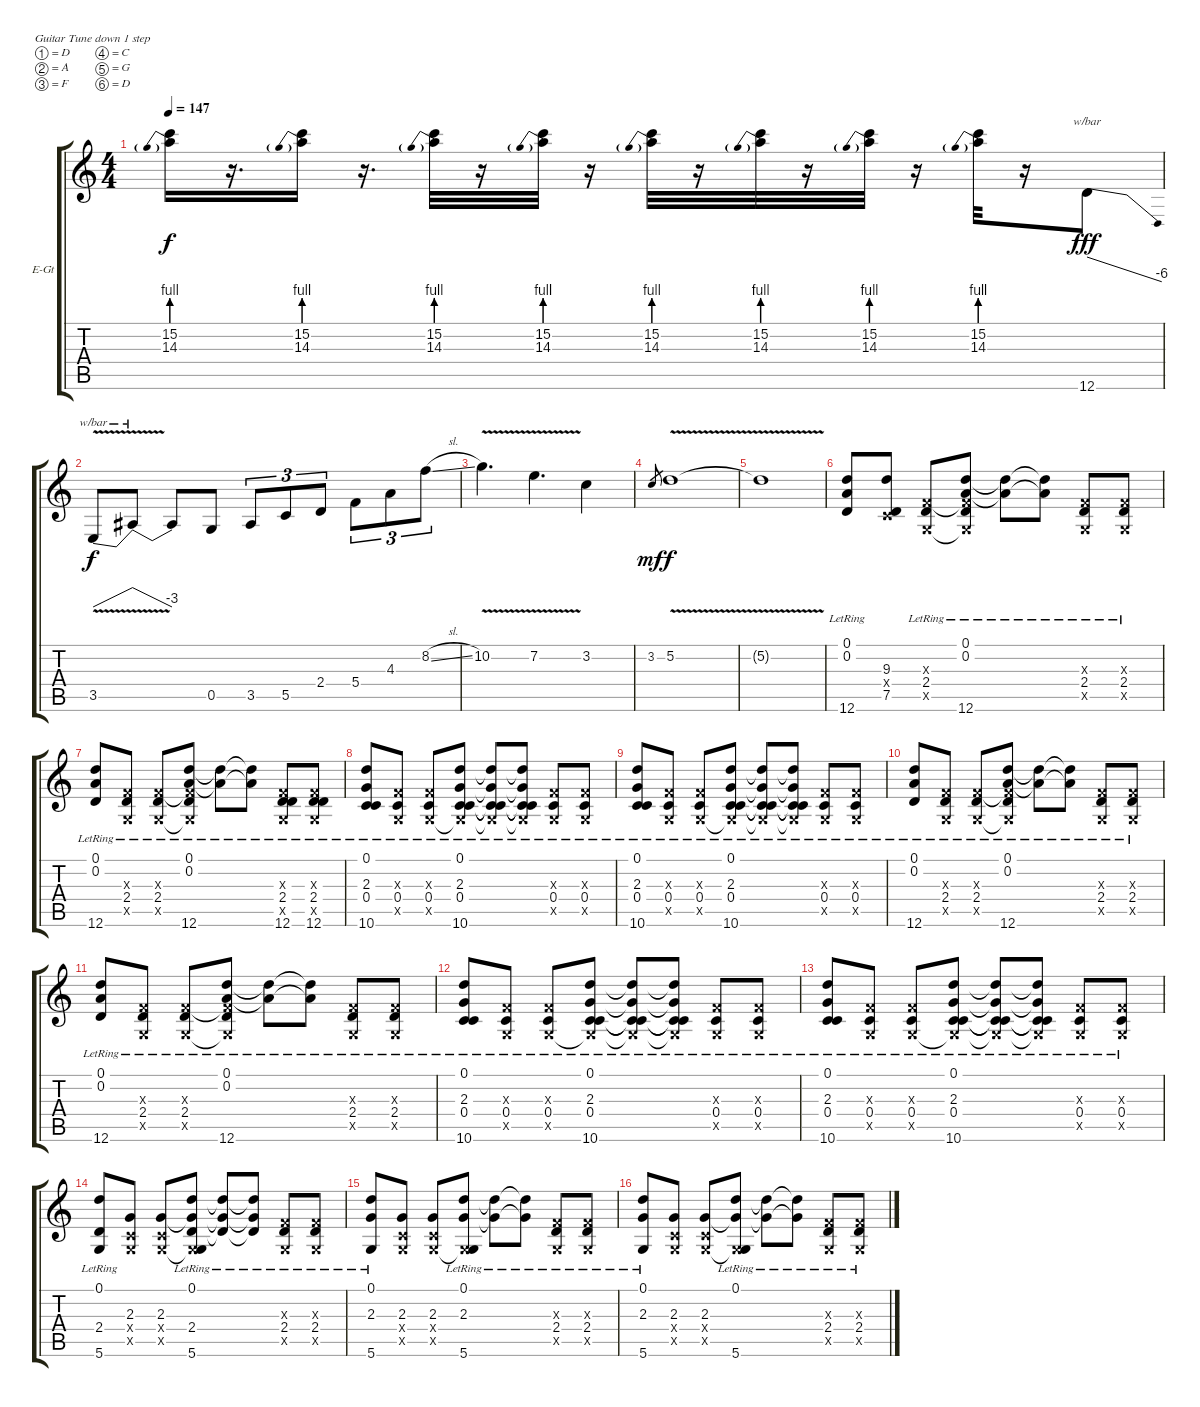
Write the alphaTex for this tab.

\bracketExtendMode groupsimilarinstruments
\firstSystemTrackNameOrientation horizontal
\otherSystemsTrackNameOrientation horizontal
\track ("Гитара 2" "E-Gt") {instrument distortionguitar}
\staff {score tabs}
\tuning (D4 A3 F3 C3 G2 D2)
\ts (4 4)
\tempo 147
\clef g2
\ks c
(15.2 14.3{be (prebend 0 4 60 4)}).16{dy f} r.16{d} (15.2 14.3{be (prebend 0 4 60 4)}).16 r.16{d} (15.2 14.3{be (prebend 0 4 60 4)}).32 r.16 (15.2 14.3{be (prebend 0 4 60 4)}).32 r.16 (15.2 14.3{be (prebend 0 4 60 4)}).32 r.16 (15.2 14.3{be (prebend 0 4 60 4)}).32 r.16 (15.2 14.3{be (prebend 0 4 60 4)}).32 r.16 (15.2 14.3{be (prebend 0 4 60 4)}).32 r.16 12.6.8{tbe (dive default 0 0 60 -24) dy fff} |
3.5{v}.8{tbe (dive default 0 -12 60 0) dy f} 3.5{t}.8{tbe (dive default 0 0 60 -12)} 3.5{t}.8 0.5.8 3.5.8{tu (3 2)} 5.5.8{tu (3 2)} 2.4.8{tu (3 2)} 5.4.8{tu (3 2)} 4.3.8{tu (3 2)} 8.2{sl}.8{tu (3 2)} |
10.2{v}.4{d} 7.2{v}.4{d} 3.2.4 |
3.2.8{gr dy mf} 5.2{v}.1{dy f} |
5.2{v t}.1 |
(0.1{lr} 0.2{lr} 12.6{lr}).8 (9.3 0.4{x} 7.5).8 (0.3{x} 2.4{lr} 0.5{x}).8 (0.1{lr} 0.2{lr} 0.3{x t} 0.5{x t} 12.6{lr}).8 (0.1{lr t} 0.2{lr t}).8 (0.1{lr t} 0.2{lr t}).8 (0.3{x} 2.4{lr} 0.5{x}).8 (0.3{x} 2.4{lr} 0.5{x}).8 |
(0.1{lr} 0.2{lr} 12.6{lr}).8 (0.3{x} 2.4{lr} 0.5{x}).8 (0.3{x} 2.4{lr} 0.5{x}).8 (0.1{lr} 0.2{lr} 0.3{x t} 0.5{x t} 12.6{lr}).8 (0.1{lr t} 0.2{lr t}).8 (0.1{lr t} 0.2{lr t}).8 (0.3{x} 2.4{lr} 0.5{x} 12.6{lr}).8 (0.3{x} 2.4{lr} 0.5{x} 12.6{lr}).8 |
(0.1 2.3 0.4 10.6{lr}).8 (0.3{x} 0.4{lr} 0.5{x}).8 (0.3{x} 0.4{lr} 0.5{x}).8 (0.1 2.3 0.4 0.5{x t} 10.6{lr}).8 (0.1{t} 2.3{t} 0.4{t} 0.5{x t} 10.6{lr t}).8 (0.1{t} 2.3{t} 0.4{t} 0.5{x t} 10.6{lr t}).8 (0.3{x} 0.4{lr} 0.5{x}).8 (0.3{x} 0.4{lr} 0.5{x}).8 |
(0.1 2.3 0.4 10.6{lr}).8 (0.3{x} 0.4{lr} 0.5{x}).8 (0.3{x} 0.4{lr} 0.5{x}).8 (0.1 2.3 0.4 0.5{x t} 10.6{lr}).8 (0.1{t} 2.3{t} 0.4{t} 0.5{x t} 10.6{lr t}).8 (0.1{t} 2.3{t} 0.4{t} 0.5{x t} 10.6{lr t}).8 (0.3{x} 0.4{lr} 0.5{x}).8 (0.3{x} 0.4{lr} 0.5{x}).8 |
(0.1{lr} 0.2{lr} 12.6{lr}).8 (0.3{x} 2.4{lr} 0.5{x}).8 (0.3{x} 2.4{lr} 0.5{x}).8 (0.1{lr} 0.2{lr} 0.3{x t} 0.5{x t} 12.6{lr}).8 (0.1{lr t} 0.2{lr t}).8 (0.1{lr t} 0.2{lr t}).8 (0.3{x} 2.4{lr} 0.5{x}).8 (0.3{x} 2.4{lr} 0.5{x}).8 |
(0.1{lr} 0.2{lr} 12.6{lr}).8 (0.3{x} 2.4{lr} 0.5{x}).8 (0.3{x} 2.4{lr} 0.5{x}).8 (0.1{lr} 0.2{lr} 0.3{x t} 0.5{x t} 12.6{lr}).8 (0.1{lr t} 0.2{lr t}).8 (0.1{lr t} 0.2{lr t}).8 (0.3{x} 2.4{lr} 0.5{x}).8 (0.3{x} 2.4{lr} 0.5{x}).8 |
(0.1 2.3 0.4 10.6{lr}).8 (0.3{x} 0.4{lr} 0.5{x}).8 (0.3{x} 0.4{lr} 0.5{x}).8 (0.1 2.3 0.4 0.5{x t} 10.6{lr}).8 (0.1{t} 2.3{t} 0.4{t} 0.5{x t} 10.6{lr t}).8 (0.1{t} 2.3{t} 0.4{t} 0.5{x t} 10.6{lr t}).8 (0.3{x} 0.4{lr} 0.5{x}).8 (0.3{x} 0.4{lr} 0.5{x}).8 |
(0.1 2.3 0.4 10.6{lr}).8 (0.3{x} 0.4{lr} 0.5{x}).8 (0.3{x} 0.4{lr} 0.5{x}).8 (0.1 2.3 0.4 0.5{x t} 10.6{lr}).8 (0.1{t} 2.3{t} 0.4{t} 0.5{x t} 10.6{lr t}).8 (0.1{t} 2.3{t} 0.4{t} 0.5{x t} 10.6{lr t}).8 (0.3{x} 0.4{lr} 0.5{x}).8 (0.3{x} 0.4{lr} 0.5{x}).8 |
(0.1{lr} 2.4 5.6{lr}).8 (2.3 0.4{x} 0.5{x}).8 (2.3 0.4{x} 0.5{x}).8 (0.1{lr} 2.3{t} 2.4 0.5{x t} 5.6{lr}).8 (0.1{lr t} 2.3{t} 2.4{t}).8 (0.1{lr t} 2.3{t} 2.4{t}).8 (0.3{x} 2.4{lr} 0.5{x}).8 (0.3{x} 2.4{lr} 0.5{x}).8 |
(0.1{lr} 2.3 5.6{lr}).8 (2.3 0.4{x} 0.5{x}).8 (2.3 0.4{x} 0.5{x}).8 (0.1{lr} 2.3 0.5{x t} 5.6{lr}).8 (0.1{lr t} 2.3{t}).8 (0.1{lr t} 2.3{t}).8 (0.3{x} 2.4{lr} 0.5{x}).8 (0.3{x} 2.4{lr} 0.5{x}).8 |
(0.1{lr} 2.3 5.6{lr}).8 (2.3 0.4{x} 0.5{x}).8 (2.3 0.4{x} 0.5{x}).8 (0.1{lr} 2.3{t} 0.5{x t} 5.6{lr}).8 (0.1{lr t} 2.3{t}).8 (0.1{lr t} 2.3{t}).8 (0.3{x} 2.4{lr} 0.5{x}).8 (0.3{x} 2.4{lr} 0.5{x}).8
